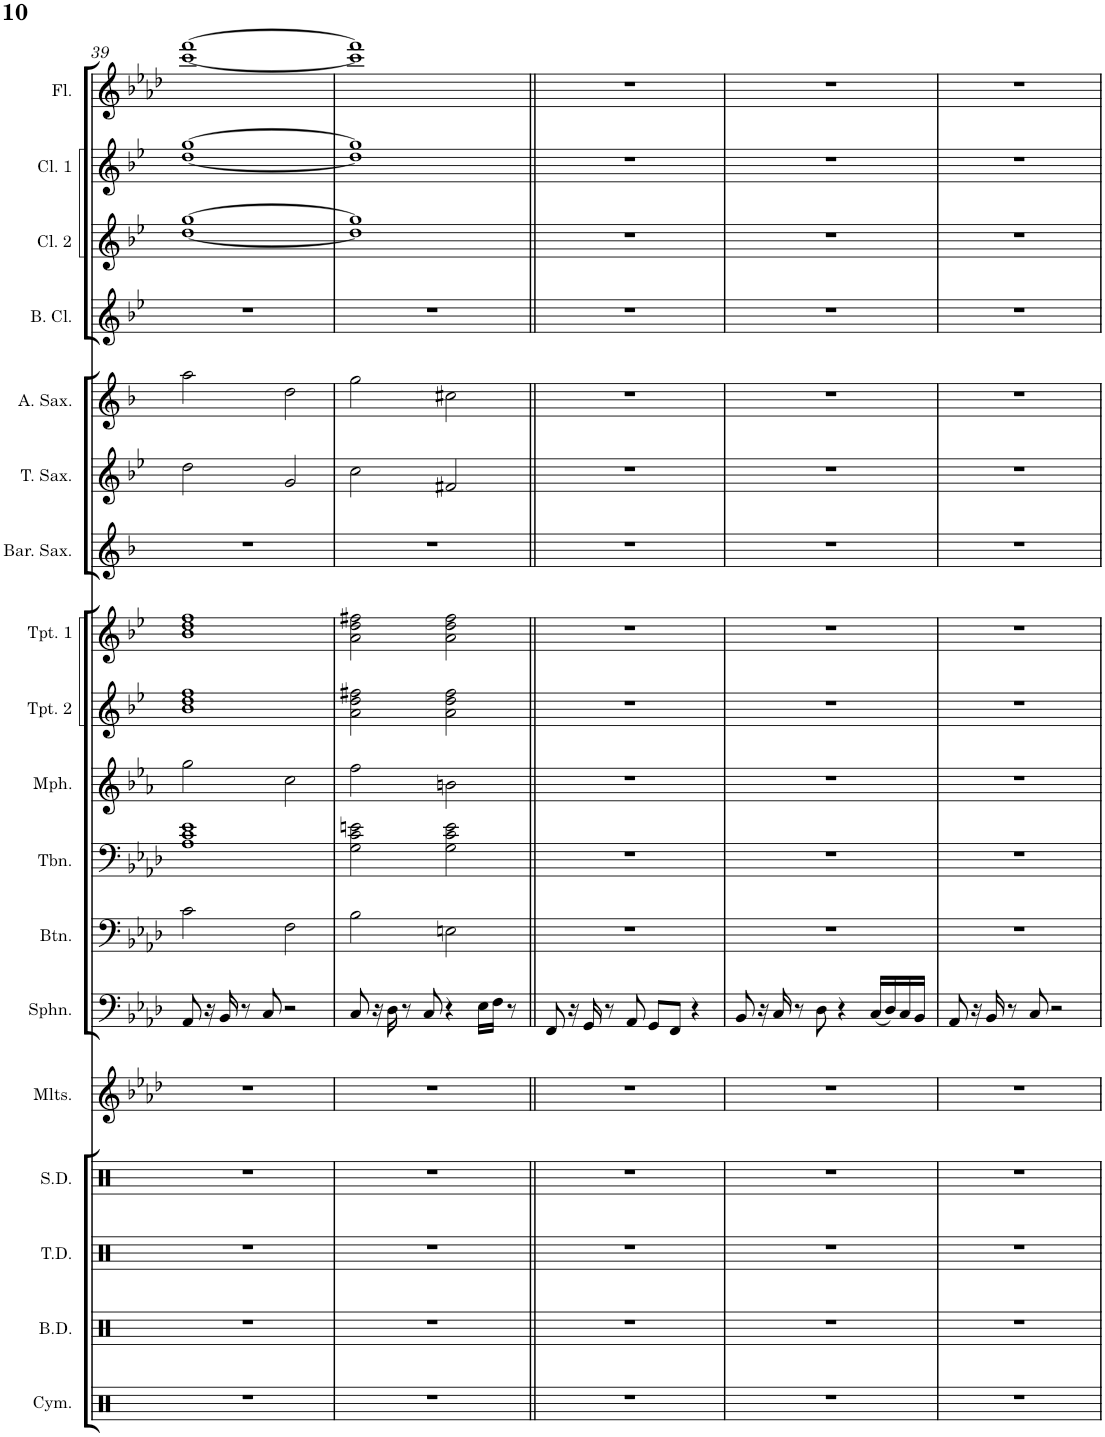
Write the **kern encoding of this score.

**kern	**kern	**kern	**kern	**kern	**kern	**kern	**kern	**kern	**kern	**kern	**kern	**kern	**kern	**kern	**kern	**kern	**kern
*part18	*part17	*part16	*part15	*part14	*part13	*part12	*part11	*part10	*part9	*part8	*part7	*part6	*part5	*part4	*part3	*part2	*part1
*staff18	*staff17	*staff16	*staff15	*staff14	*staff13	*staff12	*staff11	*staff10	*staff9	*staff8	*staff7	*staff6	*staff5	*staff4	*staff3	*staff2	*staff1
*I"Cymbals	*I"Bass Drums	*I"Tenor Drums	*I"Snare Drum	*I"Mallets	*I"Sousaphone	*I"Baritone	*I"Trombone	*I"Mellophone	*I"Trumpet 2	*I"Trumpet 1	*I"Baritone Sax	*I"Tenor Sax	*I"Alto Sax	*I"Bass Clarinet	*I"Clarinet 2	*I"Clarinet 1	*I"Flute
*I'Cym.	*I'B.D.	*I'T.D.	*I'S.D.	*I'Mlts.	*I'Sphn.	*I'Btn.	*I'Tbn.	*I'Mph.	*I'Tpt. 2	*I'Tpt. 1	*I'Bar. Sax.	*I'T. Sax.	*I'A. Sax.	*I'B. Cl.	*I'Cl. 2	*I'Cl. 1	*I'Fl.
!!LO:PB:g=z
*clefX	*clefX	*clefX	*clefX	*clefG2	*clefF4	*clefF4	*clefF4	*clefG2	*clefG2	*clefG2	*clefG2	*clefG2	*clefG2	*clefG2	*clefG2	*clefG2	*clefG2
*	*	*	*	*Trd-7c-12	*	*Trd4c7	*	*Trd4c7	*Trd1c2	*Trd1c2	*Trd12c21	*Trd8c14	*Trd5c9	*Trd8c14	*Trd1c2	*Trd1c2	*
*k[]	*k[]	*k[]	*k[]	*k[b-e-a-d-]	*k[b-e-a-d-]	*k[b-e-a-d-]	*k[b-e-a-d-]	*k[b-e-a-]	*k[b-e-]	*k[b-e-]	*k[b-]	*k[b-e-]	*k[b-]	*k[b-e-]	*k[b-e-]	*k[b-e-]	*k[b-e-a-d-]
*M4/4	*M4/4	*M4/4	*M4/4	*M4/4	*M4/4	*M4/4	*M4/4	*M4/4	*M4/4	*M4/4	*M4/4	*M4/4	*M4/4	*M4/4	*M4/4	*M4/4	*M4/4
=39	=39	=39	=39	=39	=39	=39	=39	=39	=39	=39	=39	=39	=39	=39	=39	=39	=39
1r	1r	1r	1r	1r	8AA-/	2c\	1A- 1c 1e-	2gg\	1b- 1dd 1ff	1b- 1dd 1ff	1r	2dd\	2aa\	1r	[1dd [1gg	[1dd [1gg	[1ccc [1fff
.	.	.	.	.	16r	.	.	.	.	.	.	.	.	.	.	.	.
.	.	.	.	.	16BB-/	.	.	.	.	.	.	.	.	.	.	.	.
.	.	.	.	.	8r	.	.	.	.	.	.	.	.	.	.	.	.
.	.	.	.	.	8C/	.	.	.	.	.	.	.	.	.	.	.	.
.	.	.	.	.	2r	2F\	.	2cc\	.	.	.	2g/	2dd\	.	.	.	.
=40	=40	=40	=40	=40	=40	=40	=40	=40	=40	=40	=40	=40	=40	=40	=40	=40	=40
1r	1r	1r	1r	1r	8C/	2B-\	2G\ 2c\ 2en\	2ff\	2a\ 2dd\ 2ff#X\	2a\ 2dd\ 2ff#X\	1r	2cc\	2gg\	1r	1dd] 1gg]	1dd] 1gg]	1ccc] 1fff]
.	.	.	.	.	16r	.	.	.	.	.	.	.	.	.	.	.	.
.	.	.	.	.	16D-\	.	.	.	.	.	.	.	.	.	.	.	.
.	.	.	.	.	8r	.	.	.	.	.	.	.	.	.	.	.	.
.	.	.	.	.	8C/	.	.	.	.	.	.	.	.	.	.	.	.
.	.	.	.	.	4r	2En\	2G\ 2c\ 2e\	2bn\	2a\ 2dd\ 2ff#\	2a\ 2dd\ 2ff#\	.	2f#X/	2cc#X\	.	.	.	.
.	.	.	.	.	16E-\LL	.	.	.	.	.	.	.	.	.	.	.	.
.	.	.	.	.	16F\JJ	.	.	.	.	.	.	.	.	.	.	.	.
.	.	.	.	.	8r	.	.	.	.	.	.	.	.	.	.	.	.
=41||	=41||	=41||	=41||	=41||	=41||	=41||	=41||	=41||	=41||	=41||	=41||	=41||	=41||	=41||	=41||	=41||	=41||
1r	1r	1r	1r	1r	8FF/	1r	1r	1r	1r	1r	1r	1r	1r	1r	1r	1r	1r
.	.	.	.	.	16r	.	.	.	.	.	.	.	.	.	.	.	.
.	.	.	.	.	16GG/	.	.	.	.	.	.	.	.	.	.	.	.
.	.	.	.	.	8r	.	.	.	.	.	.	.	.	.	.	.	.
.	.	.	.	.	8AA-/	.	.	.	.	.	.	.	.	.	.	.	.
.	.	.	.	.	8GG/L	.	.	.	.	.	.	.	.	.	.	.	.
.	.	.	.	.	8FF/J	.	.	.	.	.	.	.	.	.	.	.	.
.	.	.	.	.	4r	.	.	.	.	.	.	.	.	.	.	.	.
=42	=42	=42	=42	=42	=42	=42	=42	=42	=42	=42	=42	=42	=42	=42	=42	=42	=42
1r	1r	1r	1r	1r	8BB-/	1r	1r	1r	1r	1r	1r	1r	1r	1r	1r	1r	1r
.	.	.	.	.	16r	.	.	.	.	.	.	.	.	.	.	.	.
.	.	.	.	.	16C/	.	.	.	.	.	.	.	.	.	.	.	.
.	.	.	.	.	8r	.	.	.	.	.	.	.	.	.	.	.	.
.	.	.	.	.	8D-\	.	.	.	.	.	.	.	.	.	.	.	.
.	.	.	.	.	4r	.	.	.	.	.	.	.	.	.	.	.	.
.	.	.	.	.	(16C/LL	.	.	.	.	.	.	.	.	.	.	.	.
.	.	.	.	.	16D-/)	.	.	.	.	.	.	.	.	.	.	.	.
.	.	.	.	.	16C/	.	.	.	.	.	.	.	.	.	.	.	.
.	.	.	.	.	16BB-/JJ	.	.	.	.	.	.	.	.	.	.	.	.
=43	=43	=43	=43	=43	=43	=43	=43	=43	=43	=43	=43	=43	=43	=43	=43	=43	=43
1r	1r	1r	1r	1r	8AA-/	1r	1r	1r	1r	1r	1r	1r	1r	1r	1r	1r	1r
.	.	.	.	.	16r	.	.	.	.	.	.	.	.	.	.	.	.
.	.	.	.	.	16BB-/	.	.	.	.	.	.	.	.	.	.	.	.
.	.	.	.	.	8r	.	.	.	.	.	.	.	.	.	.	.	.
.	.	.	.	.	8C/	.	.	.	.	.	.	.	.	.	.	.	.
.	.	.	.	.	2r	.	.	.	.	.	.	.	.	.	.	.	.
=	=	=	=	=	=	=	=	=	=	=	=	=	=	=	=	=	=
*-	*-	*-	*-	*-	*-	*-	*-	*-	*-	*-	*-	*-	*-	*-	*-	*-	*-
